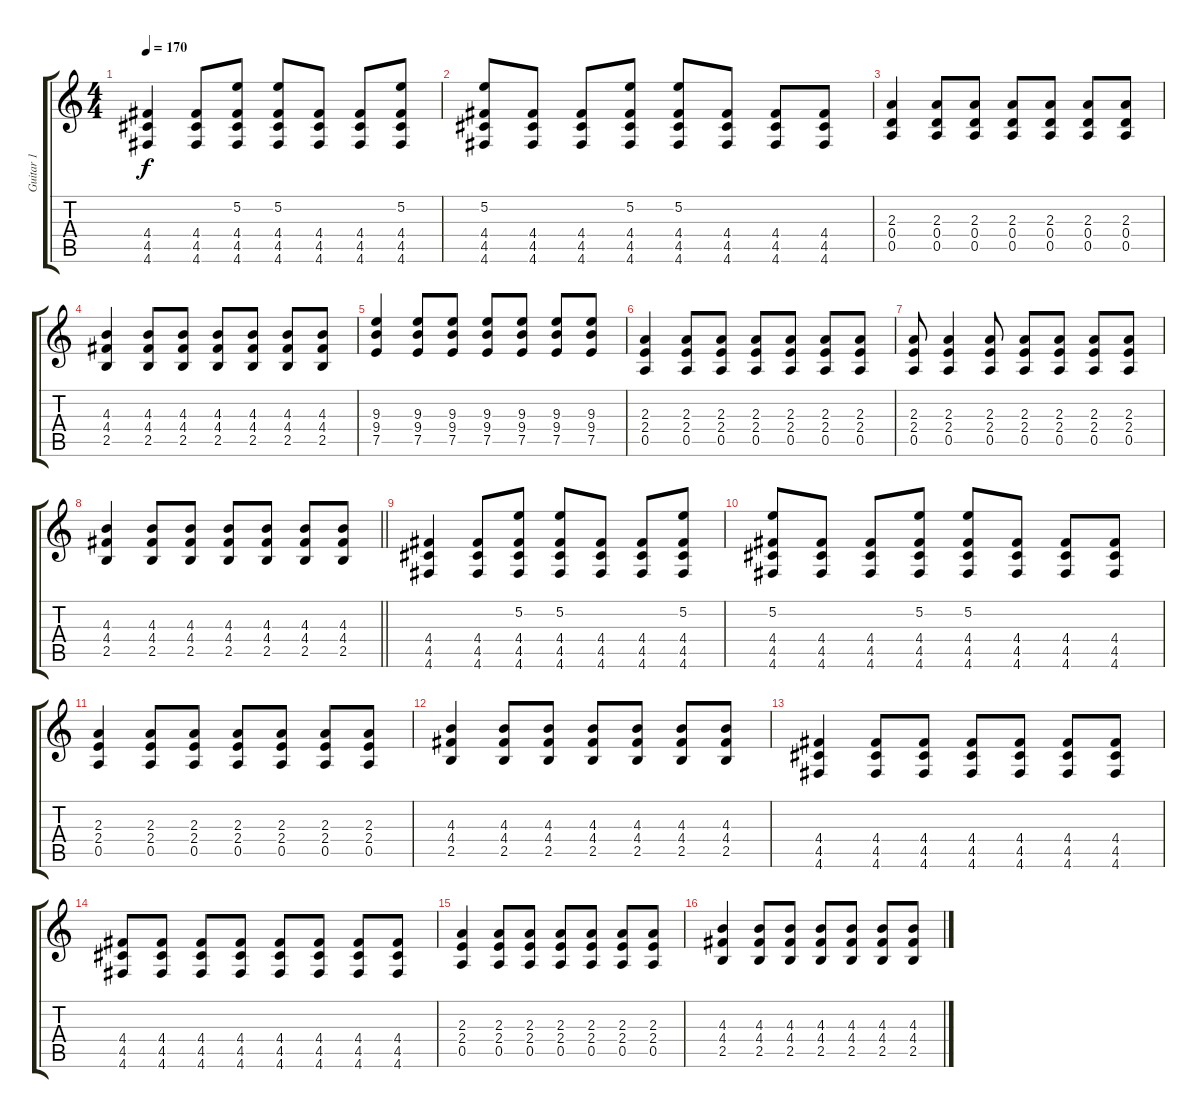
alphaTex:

\track ("Guitar 1" "Guitar 1") {instrument overdrivenguitar}
\staff {score tabs}
\tuning (E4 B3 G3 D3 A2 D2) {hide}
\ts (4 4)
\tempo 170
\clef g2
\ks c
(4.4 4.5 4.6).4{dy f} (4.4 4.5 4.6).8 (5.2 4.4 4.5 4.6).8 (5.2 4.4 4.5 4.6).8 (4.4 4.5 4.6).8 (4.4 4.5 4.6).8 (5.2 4.4 4.5 4.6).8 |
(5.2 4.4 4.5 4.6).8 (4.4 4.5 4.6).8 (4.4 4.5 4.6).8 (5.2 4.4 4.5 4.6).8 (5.2 4.4 4.5 4.6).8 (4.4 4.5 4.6).8 (4.4 4.5 4.6).8 (4.4 4.5 4.6).8 |
(2.3 0.4 0.5).4 (2.3 0.4 0.5).8 (2.3 0.4 0.5).8 (2.3 0.4 0.5).8 (2.3 0.4 0.5).8 (2.3 0.4 0.5).8 (2.3 0.4 0.5).8 |
(4.3 4.4 2.5).4 (4.3 4.4 2.5).8 (4.3 4.4 2.5).8 (4.3 4.4 2.5).8 (4.3 4.4 2.5).8 (4.3 4.4 2.5).8 (4.3 4.4 2.5).8 |
(9.3 9.4 7.5).4 (9.3 9.4 7.5).8 (9.3 9.4 7.5).8 (9.3 9.4 7.5).8 (9.3 9.4 7.5).8 (9.3 9.4 7.5).8 (9.3 9.4 7.5).8 |
(2.3 2.4 0.5).4 (2.3 2.4 0.5).8 (2.3 2.4 0.5).8 (2.3 2.4 0.5).8 (2.3 2.4 0.5).8 (2.3 2.4 0.5).8 (2.3 2.4 0.5).8 |
(2.3 2.4 0.5).8 (2.3 2.4 0.5).4 (2.3 2.4 0.5).8 (2.3 2.4 0.5).8 (2.3 2.4 0.5).8 (2.3 2.4 0.5).8 (2.3 2.4 0.5).8 |
\barLineRight lightlight
(4.3 4.4 2.5).4 (4.3 4.4 2.5).8 (4.3 4.4 2.5).8 (4.3 4.4 2.5).8 (4.3 4.4 2.5).8 (4.3 4.4 2.5).8 (4.3 4.4 2.5).8 |
(4.4 4.5 4.6).4 (4.4 4.5 4.6).8 (5.2 4.4 4.5 4.6).8 (5.2 4.4 4.5 4.6).8 (4.4 4.5 4.6).8 (4.4 4.5 4.6).8 (5.2 4.4 4.5 4.6).8 |
(5.2 4.4 4.5 4.6).8 (4.4 4.5 4.6).8 (4.4 4.5 4.6).8 (5.2 4.4 4.5 4.6).8 (5.2 4.4 4.5 4.6).8 (4.4 4.5 4.6).8 (4.4 4.5 4.6).8 (4.4 4.5 4.6).8 |
(2.3 2.4 0.5).4 (2.3 2.4 0.5).8 (2.3 2.4 0.5).8 (2.3 2.4 0.5).8 (2.3 2.4 0.5).8 (2.3 2.4 0.5).8 (2.3 2.4 0.5).8 |
(4.3 4.4 2.5).4 (4.3 4.4 2.5).8 (4.3 4.4 2.5).8 (4.3 4.4 2.5).8 (4.3 4.4 2.5).8 (4.3 4.4 2.5).8 (4.3 4.4 2.5).8 |
(4.4 4.5 4.6).4 (4.4 4.5 4.6).8 (4.4 4.5 4.6).8 (4.4 4.5 4.6).8 (4.4 4.5 4.6).8 (4.4 4.5 4.6).8 (4.4 4.5 4.6).8 |
(4.4 4.5 4.6).8 (4.4 4.5 4.6).8 (4.4 4.5 4.6).8 (4.4 4.5 4.6).8 (4.4 4.5 4.6).8 (4.4 4.5 4.6).8 (4.4 4.5 4.6).8 (4.4 4.5 4.6).8 |
(2.3 2.4 0.5).4 (2.3 2.4 0.5).8 (2.3 2.4 0.5).8 (2.3 2.4 0.5).8 (2.3 2.4 0.5).8 (2.3 2.4 0.5).8 (2.3 2.4 0.5).8 |
(4.3 4.4 2.5).4 (4.3 4.4 2.5).8 (4.3 4.4 2.5).8 (4.3 4.4 2.5).8 (4.3 4.4 2.5).8 (4.3 4.4 2.5).8 (4.3 4.4 2.5).8
